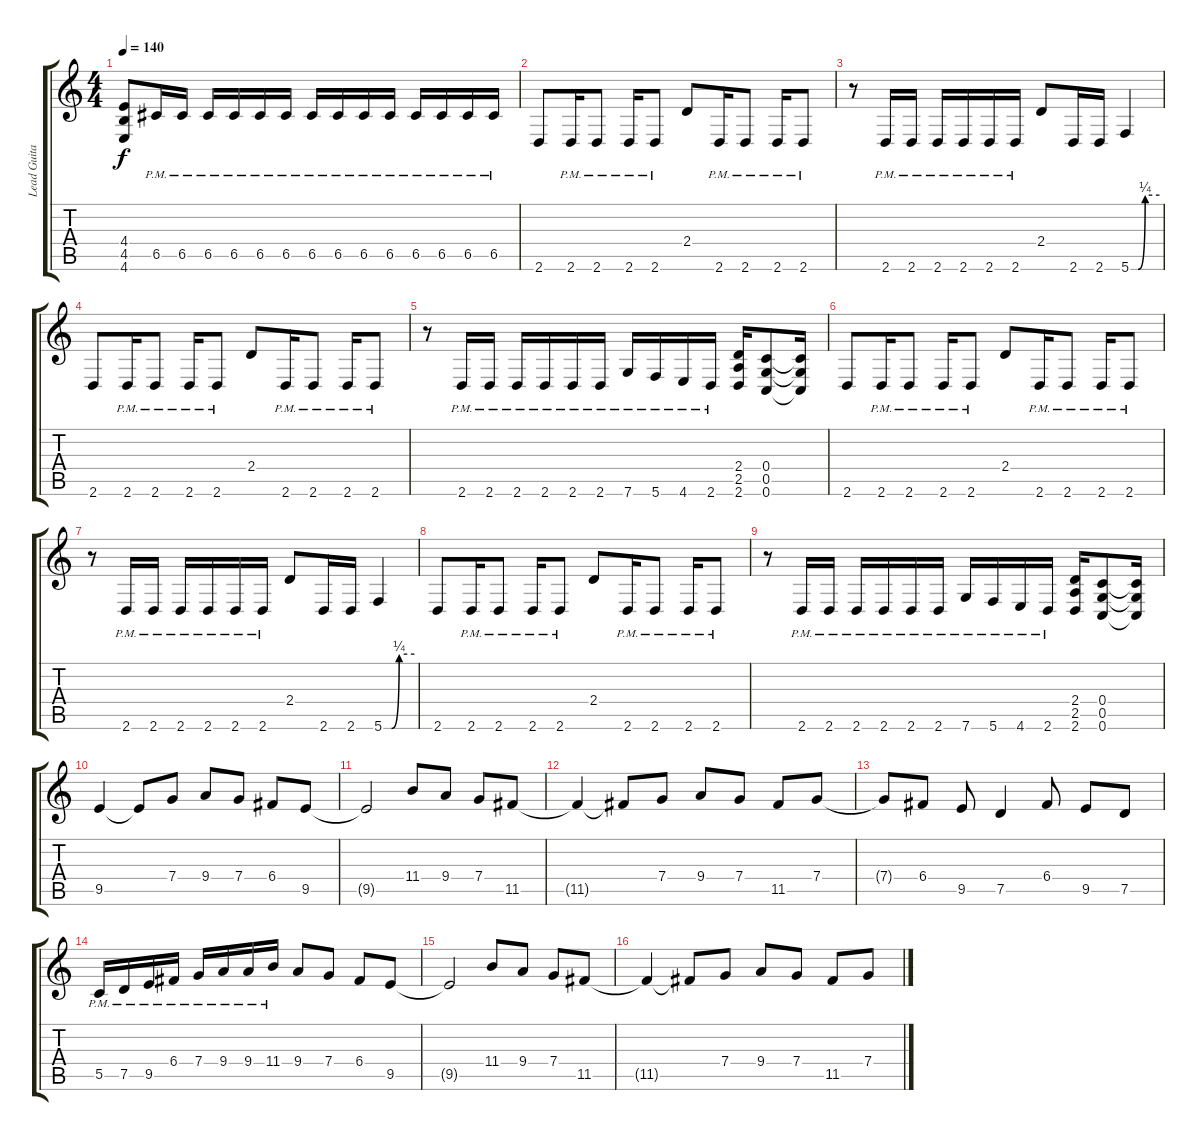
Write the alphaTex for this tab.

\track ("Lead Guitar" "Lead Guita") {instrument distortionguitar}
\staff {score tabs}
\tuning (D4 A3 F3 C3 G2 C2) {hide}
\ts (4 4)
\tempo 140
\clef g2
\ks c
(4.4{t} 4.5{t} 4.6{t}).8{dy f} 6.5{pm}.16 6.5{pm}.16 6.5{pm}.16 6.5{pm}.16 6.5{pm}.16 6.5{pm}.16 6.5{pm}.16 6.5{pm}.16 6.5{pm}.16 6.5{pm}.16 6.5{pm}.16 6.5{pm}.16 6.5{pm}.16 6.5{pm}.16 |
2.6.8 2.6{pm}.16 2.6{pm}.8 2.6{pm}.16 2.6{pm}.8 2.4.8 2.6{pm}.16 2.6{pm}.8 2.6{pm}.16 2.6{pm}.8 |
r.8 2.6{pm}.16 2.6{pm}.16 2.6{pm}.16 2.6{pm}.16 2.6{pm}.16 2.6{pm}.16 2.4.8 2.6.16 2.6.16 5.6{be (custom 0 0 15 0 30 1 60 1)}.4 |
2.6.8 2.6{pm}.16 2.6{pm}.8 2.6{pm}.16 2.6{pm}.8 2.4.8 2.6{pm}.16 2.6{pm}.8 2.6{pm}.16 2.6{pm}.8 |
r.8 2.6{pm}.16 2.6{pm}.16 2.6{pm}.16 2.6{pm}.16 2.6{pm}.16 2.6{pm}.16 7.6{pm}.16 5.6{pm}.16 4.6{pm}.16 2.6{pm}.16 (2.4 2.5 2.6).16 (0.4 0.5 0.6).8 (0.4{t} 0.5{t} 0.6{t}).16 |
2.6.8 2.6{pm}.16 2.6{pm}.8 2.6{pm}.16 2.6{pm}.8 2.4.8 2.6{pm}.16 2.6{pm}.8 2.6{pm}.16 2.6{pm}.8 |
r.8 2.6{pm}.16 2.6{pm}.16 2.6{pm}.16 2.6{pm}.16 2.6{pm}.16 2.6{pm}.16 2.4.8 2.6.16 2.6.16 5.6{be (custom 0 0 15 0 30 1 60 1)}.4 |
2.6.8 2.6{pm}.16 2.6{pm}.8 2.6{pm}.16 2.6{pm}.8 2.4.8 2.6{pm}.16 2.6{pm}.8 2.6{pm}.16 2.6{pm}.8 |
r.8 2.6{pm}.16 2.6{pm}.16 2.6{pm}.16 2.6{pm}.16 2.6{pm}.16 2.6{pm}.16 7.6{pm}.16 5.6{pm}.16 4.6{pm}.16 2.6{pm}.16 (2.4 2.5 2.6).16 (0.4 0.5 0.6).8 (0.4{t} 0.5{t} 0.6{t}).16 |
9.5.4 9.5{t}.8 7.4.8 9.4.8 7.4.8 6.4.8 9.5.8 |
9.5{t}.2 11.4.8 9.4.8 7.4.8 11.5.8 |
11.5{t}.4 11.5{t}.8 7.4.8 9.4.8 7.4.8 11.5.8 7.4.8 |
7.4{t}.8 6.4.8 9.5.8 7.5.4 6.4.8 9.5.8 7.5.8 |
5.5{pm}.16 7.5{pm}.16 9.5{pm}.16 6.4{pm}.16 7.4{pm}.16 9.4{pm}.16 9.4{pm}.16 11.4{pm}.16 9.4.8 7.4.8 6.4.8 9.5.8 |
9.5{t}.2 11.4.8 9.4.8 7.4.8 11.5.8 |
11.5{t}.4 11.5{t}.8 7.4.8 9.4.8 7.4.8 11.5.8 7.4.8
